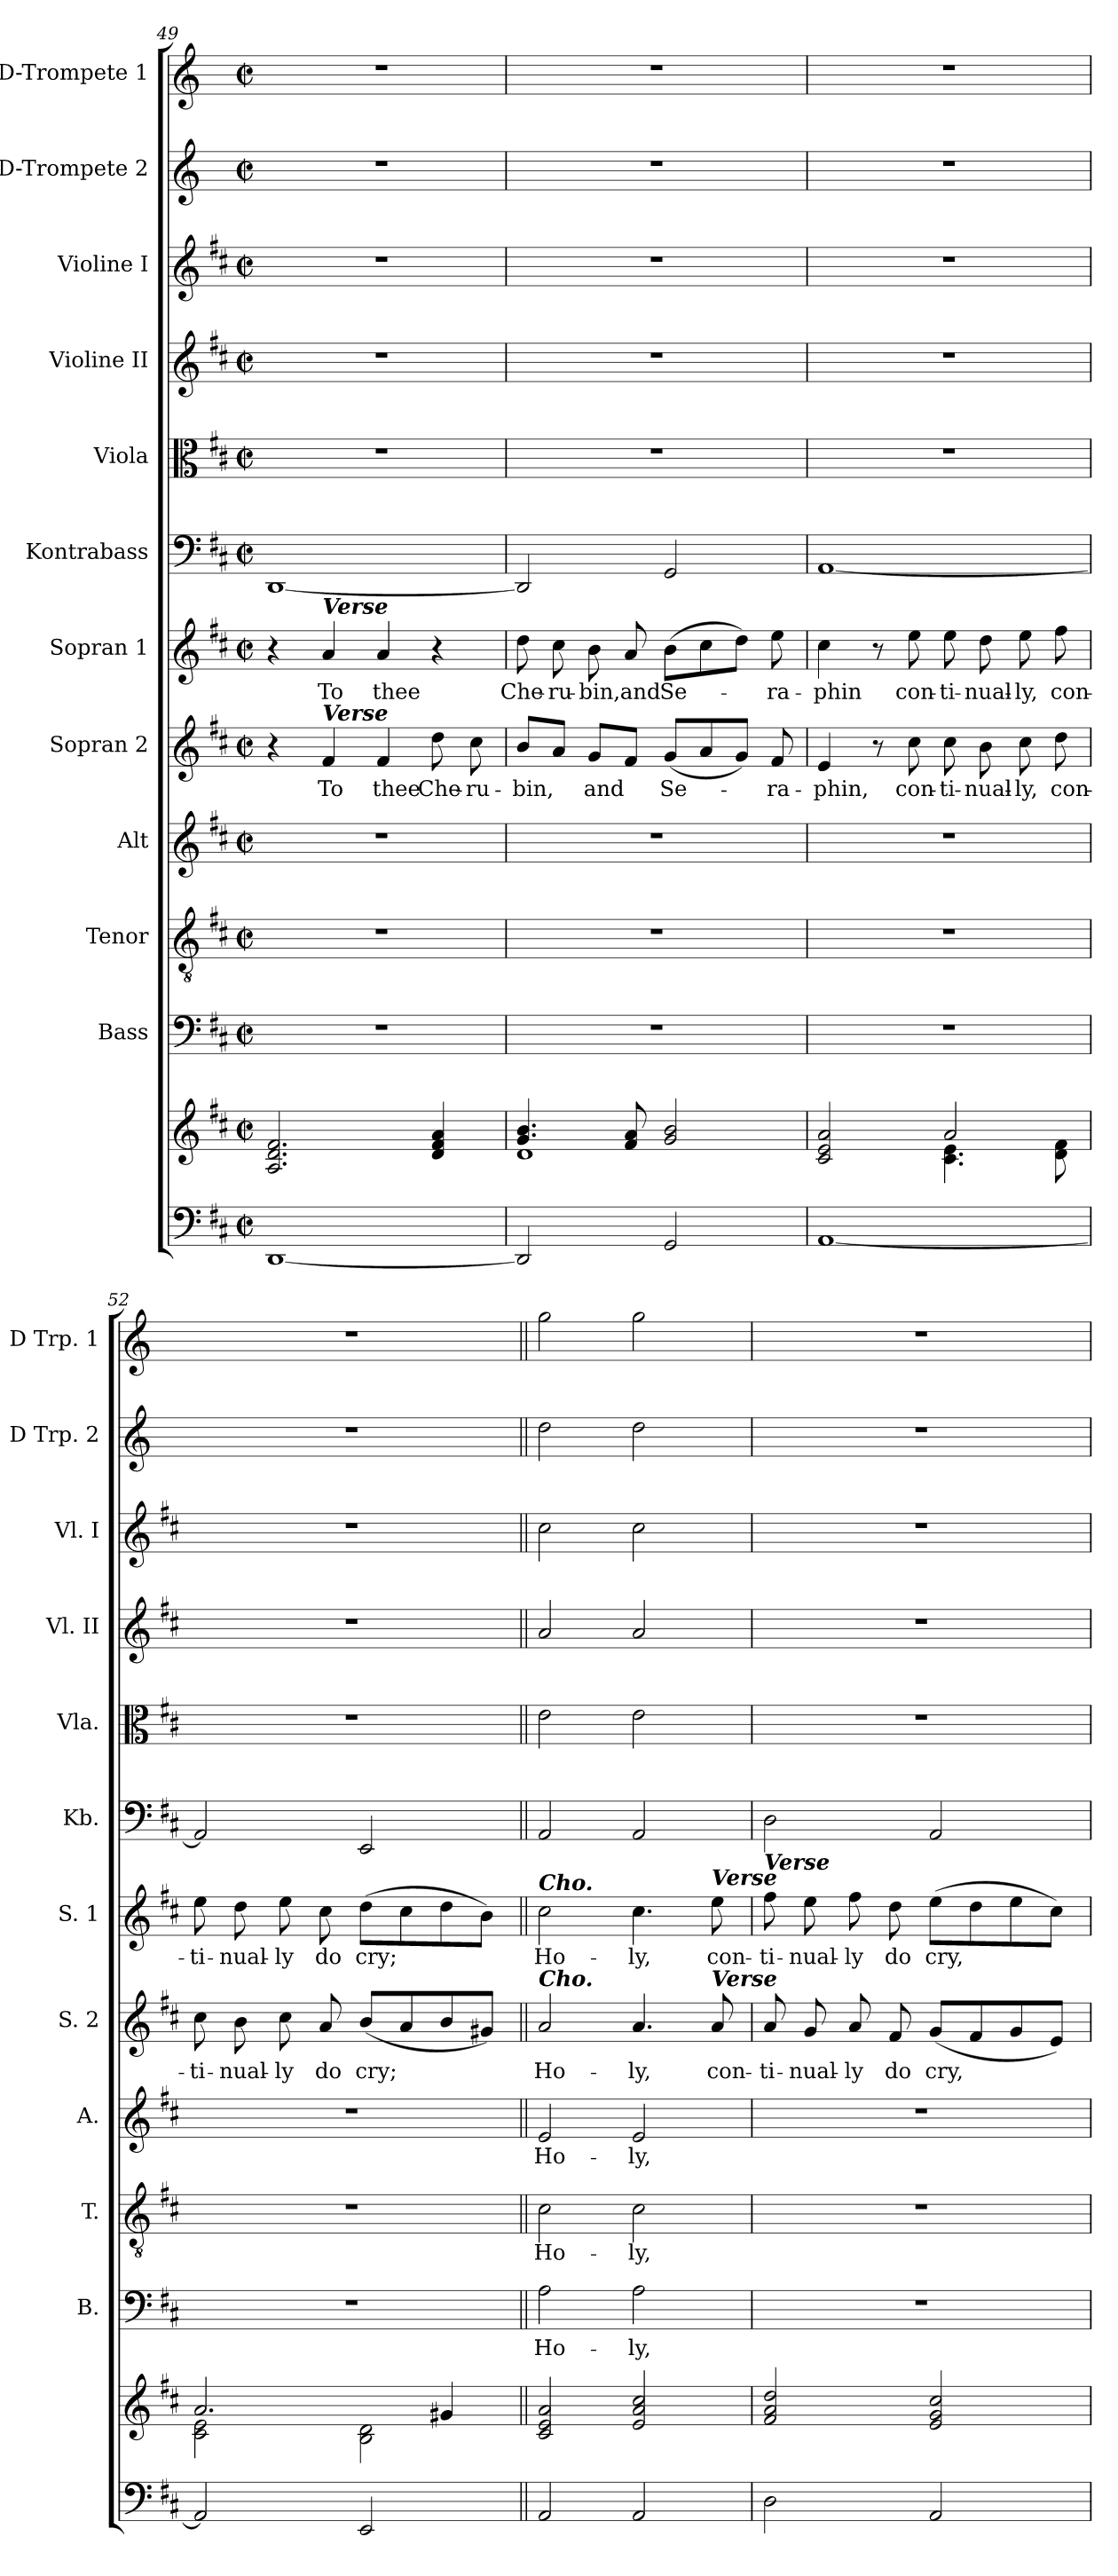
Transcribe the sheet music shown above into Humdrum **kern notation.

**kern	**kern	**kern	**text	**kern	**text	**kern	**text	**kern	**text	**kern	**text	**kern	**kern	**kern	**kern	**kern	**kern
*part12	*part12	*part11	*part11	*part10	*part10	*part9	*part9	*part8	*part8	*part7	*part7	*part6	*part5	*part4	*part3	*part2	*part1
*staff13	*staff12	*staff11	*staff11	*staff10	*staff10	*staff9	*staff9	*staff8	*staff8	*staff7	*staff7	*staff6	*staff5	*staff4	*staff3	*staff2	*staff1
*	*	*I"Bass	*	*I"Tenor	*	*I"Alt	*	*I"Sopran 2	*	*I"Sopran 1	*	*I"Kontrabass	*I"Viola	*I"Violine II	*I"Violine I	*I"D-Trompete 2	*I"D-Trompete 1
*	*	*I'B.	*	*I'T.	*	*I'A.	*	*I'S. 2	*	*I'S. 1	*	*I'Kb.	*I'Vla.	*I'Vl. II	*I'Vl. I	*I'D Trp. 2	*I'D Trp. 1
!!LO:PB:g=z
*clefF4	*clefG2	*clefF4	*	*clefGv2	*	*clefG2	*	*clefG2	*	*clefG2	*	*clefF4	*clefC3	*clefG2	*clefG2	*clefG2	*clefG2
*	*	*	*	*	*	*	*	*	*	*	*	*ITrd7c12	*	*	*	*ITrd-1c-2	*ITrd-1c-2
*k[f#c#]	*k[f#c#]	*k[f#c#]	*	*k[f#c#]	*	*k[f#c#]	*	*k[f#c#]	*	*k[f#c#]	*	*k[f#c#]	*k[f#c#]	*k[f#c#]	*k[f#c#]	*k[f#c#]	*k[f#c#]
*D:	*D:	*D:	*	*D:	*	*D:	*	*D:	*	*D:	*	*D:	*D:	*D:	*D:	*D:	*D:
*M2/2	*M2/2	*M2/2	*	*M2/2	*	*M2/2	*	*M2/2	*	*M2/2	*	*M2/2	*M2/2	*M2/2	*M2/2	*M2/2	*M2/2
*met(c|)	*met(c|)	*met(c|)	*	*met(c|)	*	*met(c|)	*	*met(c|)	*	*met(c|)	*	*met(c|)	*met(c|)	*met(c|)	*met(c|)	*met(c|)	*met(c|)
=49	=49	=49	=49	=49	=49	=49	=49	=49	=49	=49	=49	=49	=49	=49	=49	=49	=49
[1DD	2.A/ 2.d/ 2.f#/	1r	.	1r	.	1r	.	4r	.	4r	.	[1DDD	1r	1r	1r	1r	1r
!	!	!	!	!	!	!	!	!	!	!LO:TX:a:Bi:t=Verse	!	!	!	!	!	!	!
!	!	!	!	!	!	!	!	!LO:TX:a:Bi:t=Verse	!	!	!	!	!	!	!	!	!
!	!	!	!	!	!	!	!	!	!LO:LY:b	!	!LO:LY:b	!	!	!	!	!	!
.	.	.	.	.	.	.	.	4f#/	To	4a/	To	.	.	.	.	.	.
!	!	!	!	!	!	!	!	!	!LO:LY:b	!	!LO:LY:b	!	!	!	!	!	!
.	.	.	.	.	.	.	.	4f#/	thee	4a/	thee	.	.	.	.	.	.
!	!	!	!	!	!	!	!	!	!LO:LY:b	!	!	!	!	!	!	!	!
.	4d/ 4f#/ 4a/	.	.	.	.	.	.	8dd\	Che-	4r	.	.	.	.	.	.	.
!	!	!	!	!	!	!	!	!	!LO:LY:b	!	!	!	!	!	!	!	!
.	.	.	.	.	.	.	.	8cc#\	-ru-	.	.	.	.	.	.	.	.
=50	=50	=50	=50	=50	=50	=50	=50	=50	=50	=50	=50	=50	=50	=50	=50	=50	=50
*	*^	*	*	*	*	*	*	*	*	*	*	*	*	*	*	*	*
!	!	!	!	!	!	!	!	!	!	!LO:LY:b	!	!LO:LY:b	!	!	!	!	!	!
2DD/]	4.g/ 4.b/	1d	1r	.	1r	.	1r	.	8b/L	-bin,	8dd\	Che-	2DDD/]	1r	1r	1r	1r	1r
!	!	!	!	!	!	!	!	!	!	!	!	!LO:LY:b	!	!	!	!	!	!
.	.	.	.	.	.	.	.	.	8a/J	.	8cc#\	-ru-	.	.	.	.	.	.
!	!	!	!	!	!	!	!	!	!	!LO:LY:b	!	!LO:LY:b	!	!	!	!	!	!
.	.	.	.	.	.	.	.	.	8g/L	and	8b\	-bin,	.	.	.	.	.	.
!	!	!	!	!	!	!	!	!	!	!	!	!LO:LY:b	!	!	!	!	!	!
.	8f#/ 8a/	.	.	.	.	.	.	.	8f#/J	.	8a/	and	.	.	.	.	.	.
!	!	!	!	!	!	!	!	!	!	!LO:LY:b	!	!LO:LY:b	!	!	!	!	!	!
2GG/	2g/ 2b/	.	.	.	.	.	.	.	(<8g/L	Se-	(>8b\L	Se-	2GGG/	.	.	.	.	.
.	.	.	.	.	.	.	.	.	8a/	.	8cc#\	.	.	.	.	.	.	.
.	.	.	.	.	.	.	.	.	8g/J)	.	8dd\J)	.	.	.	.	.	.	.
!	!	!	!	!	!	!	!	!	!	!LO:LY:b	!	!LO:LY:b	!	!	!	!	!	!
.	.	.	.	.	.	.	.	.	8f#/	-ra-	8ee\	-ra-	.	.	.	.	.	.
=51	=51	=51	=51	=51	=51	=51	=51	=51	=51	=51	=51	=51	=51	=51	=51	=51	=51	=51
!	!	!	!	!	!	!	!	!	!	!LO:LY:b	!	!LO:LY:b	!	!	!	!	!	!
[1AA	2c#/ 2e/ 2a/	2ryy	1r	.	1r	.	1r	.	4e/	-phin,	4cc#\	-phin	[1AAA	1r	1r	1r	1r	1r
.	.	.	.	.	.	.	.	.	8r	.	8r	.	.	.	.	.	.	.
!	!	!	!	!	!	!	!	!	!	!LO:LY:b	!	!LO:LY:b	!	!	!	!	!	!
.	.	.	.	.	.	.	.	.	8cc#\	con-	8ee\	con-	.	.	.	.	.	.
!	!	!	!	!	!	!	!	!	!	!LO:LY:b	!	!LO:LY:b	!	!	!	!	!	!
.	2a/	4.c#\ 4.e\	.	.	.	.	.	.	8cc#\	-ti-	8ee\	-ti-	.	.	.	.	.	.
!	!	!	!	!	!	!	!	!	!	!LO:LY:b	!	!LO:LY:b	!	!	!	!	!	!
.	.	.	.	.	.	.	.	.	8b\	-nual-	8dd\	-nual-	.	.	.	.	.	.
!	!	!	!	!	!	!	!	!	!	!LO:LY:b	!	!LO:LY:b	!	!	!	!	!	!
.	.	.	.	.	.	.	.	.	8cc#\	-ly,	8ee\	-ly,	.	.	.	.	.	.
!	!	!	!	!	!	!	!	!	!	!LO:LY:b	!	!LO:LY:b	!	!	!	!	!	!
.	.	8d\ 8f#\	.	.	.	.	.	.	8dd\	con-	8ff#\	con-	.	.	.	.	.	.
=52	=52	=52	=52	=52	=52	=52	=52	=52	=52	=52	=52	=52	=52	=52	=52	=52	=52	=52
!	!	!	!	!	!	!	!	!	!	!LO:LY:b	!	!LO:LY:b	!	!	!	!	!	!
2AA/]	2.a/	2c#\ 2e\	1r	.	1r	.	1r	.	8cc#\	-ti-	8ee\	-ti-	2AAA/]	1r	1r	1r	1r	1r
!	!	!	!	!	!	!	!	!	!	!LO:LY:b	!	!LO:LY:b	!	!	!	!	!	!
.	.	.	.	.	.	.	.	.	8b\	-nual-	8dd\	-nual-	.	.	.	.	.	.
!	!	!	!	!	!	!	!	!	!	!LO:LY:b	!	!LO:LY:b	!	!	!	!	!	!
.	.	.	.	.	.	.	.	.	8cc#\	-ly	8ee\	-ly	.	.	.	.	.	.
!	!	!	!	!	!	!	!	!	!	!LO:LY:b	!	!LO:LY:b	!	!	!	!	!	!
.	.	.	.	.	.	.	.	.	8a/	do	8cc#\	do	.	.	.	.	.	.
!	!	!	!	!	!	!	!	!	!	!LO:LY:b	!	!LO:LY:b	!	!	!	!	!	!
2EE/	.	2B\ 2d\	.	.	.	.	.	.	(<8b/L	cry;	(>8dd\L	cry;	2EEE/	.	.	.	.	.
.	.	.	.	.	.	.	.	.	8a/	.	8cc#\	.	.	.	.	.	.	.
.	4g#X/	.	.	.	.	.	.	.	8b/	.	8dd\	.	.	.	.	.	.	.
.	.	.	.	.	.	.	.	.	8g#X/J)	.	8b\J)	.	.	.	.	.	.	.
*	*v	*v	*	*	*	*	*	*	*	*	*	*	*	*	*	*	*	*
!!LO:PB:g=z
=53||	=53||	=53||	=53||	=53||	=53||	=53||	=53||	=53||	=53||	=53||	=53||	=53||	=53||	=53||	=53||	=53||	=53||
!	!	!	!	!	!	!	!	!	!	!LO:TX:a:Bi:t=Cho.	!	!	!	!	!	!	!
!	!	!	!	!	!	!	!	!LO:TX:a:Bi:t=Cho.	!	!	!	!	!	!	!	!	!
!	!	!	!LO:LY:b	!	!LO:LY:b	!	!LO:LY:b	!	!LO:LY:b	!	!LO:LY:b	!	!	!	!	!	!
2AA/	2c#/ 2e/ 2a/	2A\	Ho-	2c#\	Ho-	2e/	Ho-	2a/	Ho-	2cc#\	Ho-	2AAA/	2e\	2a/	2cc#\	2ee\	2aa\
!	!	!	!LO:LY:b	!	!LO:LY:b	!	!LO:LY:b	!	!LO:LY:b	!	!LO:LY:b	!	!	!	!	!	!
2AA/	2e/ 2a/ 2cc#/	2A\	-ly,	2c#\	-ly,	2e/	-ly,	4.a/	-ly,	4.cc#\	-ly,	2AAA/	2e\	2a/	2cc#\	2ee\	2aa\
!	!	!	!	!	!	!	!	!	!	!LO:TX:a:Bi:t=Verse	!	!	!	!	!	!	!
!	!	!	!	!	!	!	!	!LO:TX:a:Bi:t=Verse	!	!	!	!	!	!	!	!	!
!	!	!	!	!	!	!	!	!	!LO:LY:b	!	!LO:LY:b	!	!	!	!	!	!
.	.	.	.	.	.	.	.	8a/	con-	8ee\	con-	.	.	.	.	.	.
=54	=54	=54	=54	=54	=54	=54	=54	=54	=54	=54	=54	=54	=54	=54	=54	=54	=54
!	!	!	!	!	!	!	!	!	!	!	!	!LO:TX:b:Bi:t=Verse	!	!	!	!	!
!	!	!	!	!	!	!	!	!	!LO:LY:b	!	!LO:LY:b	!	!	!	!	!	!
2D\	2f#/ 2a/ 2dd/	1r	.	1r	.	1r	.	8a/	-ti-	8ff#\	-ti-	2DD\	1r	1r	1r	1r	1r
!	!	!	!	!	!	!	!	!	!LO:LY:b	!	!LO:LY:b	!	!	!	!	!	!
.	.	.	.	.	.	.	.	8g/	-nual-	8ee\	-nual-	.	.	.	.	.	.
!	!	!	!	!	!	!	!	!	!LO:LY:b	!	!LO:LY:b	!	!	!	!	!	!
.	.	.	.	.	.	.	.	8a/	-ly	8ff#\	-ly	.	.	.	.	.	.
!	!	!	!	!	!	!	!	!	!LO:LY:b	!	!LO:LY:b	!	!	!	!	!	!
.	.	.	.	.	.	.	.	8f#/	do	8dd\	do	.	.	.	.	.	.
!	!	!	!	!	!	!	!	!	!LO:LY:b	!	!LO:LY:b	!	!	!	!	!	!
2AA/	2e/ 2g/ 2cc#/	.	.	.	.	.	.	(<8g/L	cry,	(>8ee\L	cry,	2AAA/	.	.	.	.	.
.	.	.	.	.	.	.	.	8f#/	.	8dd\	.	.	.	.	.	.	.
.	.	.	.	.	.	.	.	8g/	.	8ee\	.	.	.	.	.	.	.
.	.	.	.	.	.	.	.	8e/J)	.	8cc#\J)	.	.	.	.	.	.	.
=	=	=	=	=	=	=	=	=	=	=	=	=	=	=	=	=	=
*-	*-	*-	*-	*-	*-	*-	*-	*-	*-	*-	*-	*-	*-	*-	*-	*-	*-
